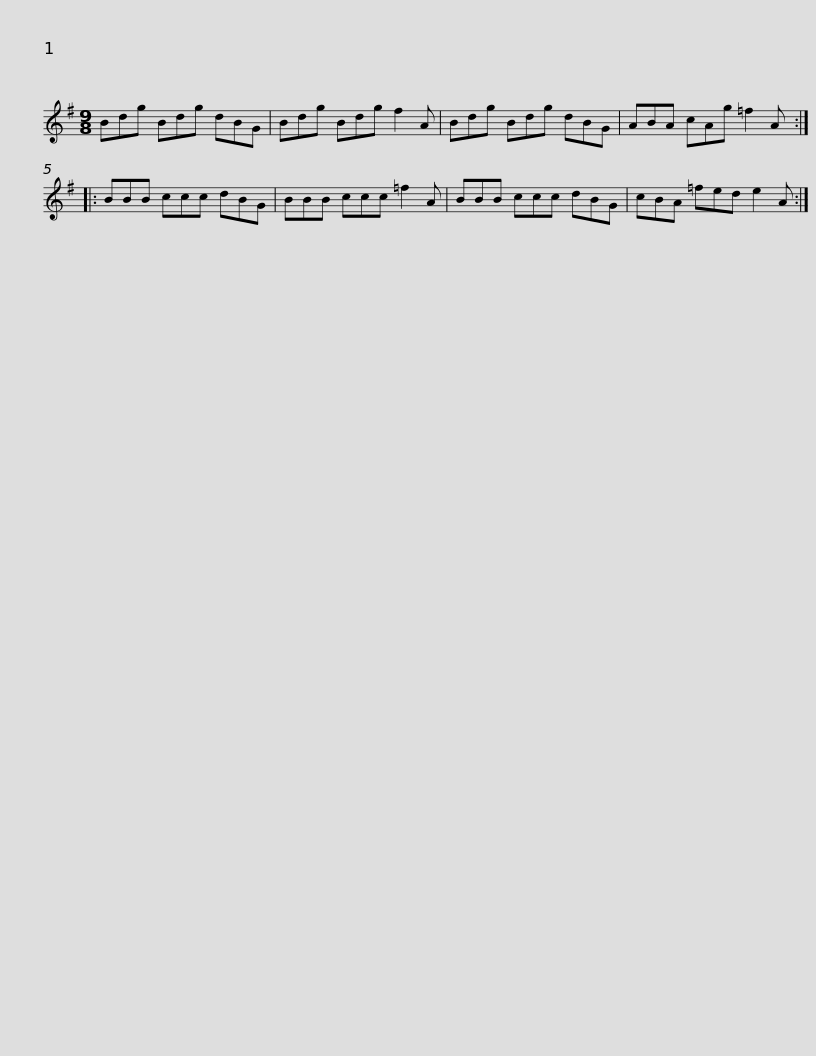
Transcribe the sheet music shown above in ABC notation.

X:1
L:1/8
M:9/8
I:linebreak $
K:G
V:1 treble
V:1
 Bdg Bdg dBG | Bdg Bdg f2 A | Bdg Bdg dBG | ABA cAg =f2 A ::$ BBB ccc dBG | %5
 BBB ccc =f2 A | BBB ccc dBG | cBA =fed e2 A :| %8
